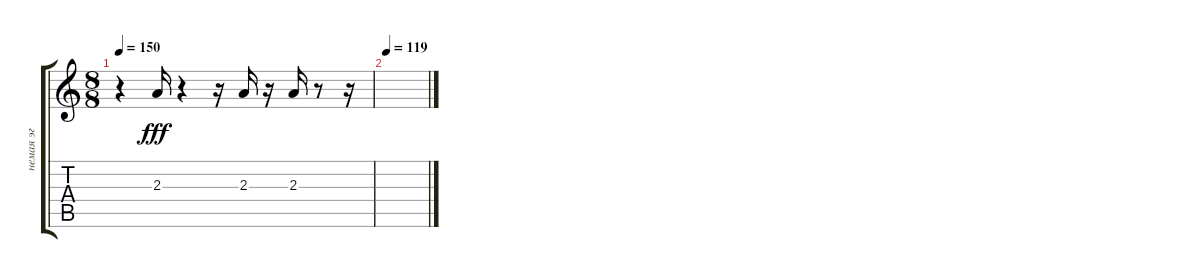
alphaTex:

\track ("немая эг" "немая эг") {instrument electricguitarmuted}
\staff {score tabs}
\tuning (E4 B3 G3 D3 A2 E2) {hide}
\ts (8 8)
\tempo 150
\clef g2
\ks c
r.4{dy f} 2.3.16{dy fff} r.4 r.16 2.3.16 r.16 2.3.16 r.8 r.16 |
\tempo 119
